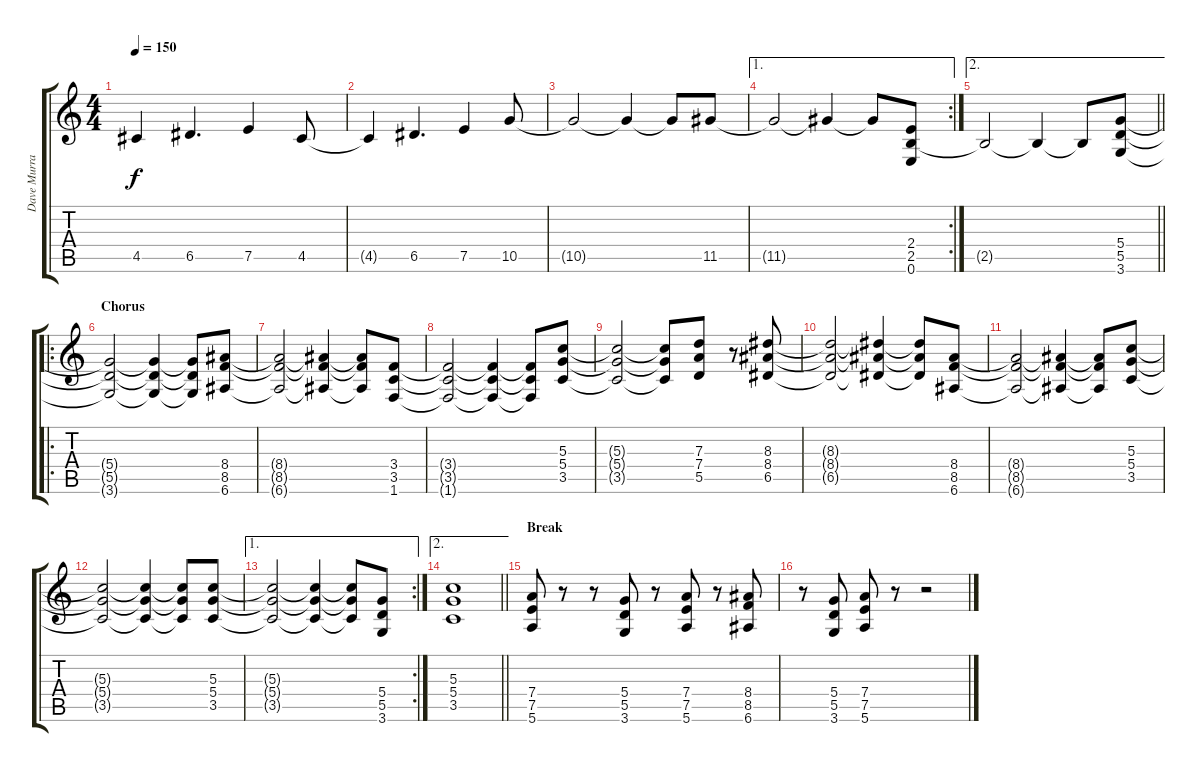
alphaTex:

\track ("Dave Murray" "Dave Murra") {instrument distortionguitar}
\staff {score tabs}
\tuning (E4 B3 G3 D3 A2 E2) {hide}
\ts (4 4)
\tempo 150
\clef g2
\ks c
4.5{t}.4{dy f} 6.5.4{d} 7.5.4 4.5.8 |
4.5{t}.4 6.5.4{d} 7.5.4 10.5.8 |
10.5{t}.2 10.5{t}.4 10.5{t}.8 11.5.8 |
\ae 1
\rc 2
11.5{t}.2 11.5{t}.4 11.5{t}.8 (2.4 2.5 0.6).8 |
\ae 2
\barLineRight lightlight
2.5{t}.2 2.5{t}.4 2.5{t}.8 (5.4 5.5 3.6).8 |
\ro
\section ("" "Chorus")
(5.4{t} 5.5{t} 3.6{t}).2 (5.4{t} 5.5{t} 3.6{t}).4 (5.4{t} 5.5{t} 3.6{t}).8 (8.4 8.5 6.6).8 |
(8.4{t} 8.5{t} 6.6{t}).2 (8.4{t} 8.5{t} 6.6{t}).4 (8.4{t} 8.5{t} 6.6{t}).8 (3.4 3.5 1.6).8 |
(3.4{t} 3.5{t} 1.6{t}).2 (3.4{t} 3.5{t} 1.6{t}).4 (3.4{t} 3.5{t} 1.6{t}).8 (5.3 5.4 3.5).8 |
(5.3{t} 5.4{t} 3.5{t}).2 (5.3{t} 5.4{t} 3.5{t}).8 (7.3 7.4 5.5).8 r.8 (8.3 8.4 6.5).8 |
(8.3{t} 8.4{t} 6.5{t}).2 (8.3{t} 8.4{t} 6.5{t}).4 (8.3{t} 8.4{t} 6.5{t}).8 (8.4 8.5 6.6).8 |
(8.4{t} 8.5{t} 6.6{t}).2 (8.4{t} 8.5{t} 6.6{t}).4 (8.4{t} 8.5{t} 6.6{t}).8 (5.3 5.4 3.5).8 |
(5.3{t} 5.4{t} 3.5{t}).2 (5.3{t} 5.4{t} 3.5{t}).4 (5.3{t} 5.4{t} 3.5{t}).8 (5.3 5.4 3.5).8 |
\ae 1
\rc 2
(5.3{t} 5.4{t} 3.5{t}).2 (5.3{t} 5.4{t} 3.5{t}).4 (5.3{t} 5.4{t} 3.5{t}).8 (5.4 5.5 3.6).8 |
\ae 2
\barLineRight lightlight
(5.3 5.4 3.5).1 |
\section ("" "Break")
(7.4 7.5 5.6).8 r.8 r.8 (5.4 5.5 3.6).8 r.8 (7.4 7.5 5.6).8 r.8 (8.4 8.5 6.6).8 |
r.8 (5.4 5.5 3.6).8 (7.4 7.5 5.6).8 r.8 r.2
